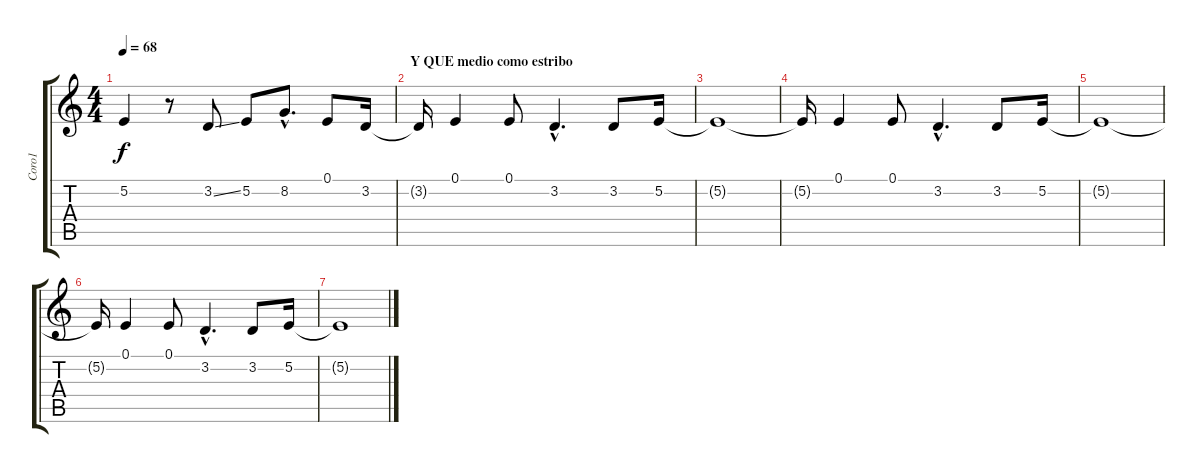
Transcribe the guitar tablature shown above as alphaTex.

\track ("Coro1" "Coro1") {instrument lead6voice}
\staff {score tabs}
\tuning (E4 B3 G3 D3 A2 E2) {hide}
\ts (4 4)
\tempo 68
\clef g2
\ks c
5.2{t}.4{dy f} r.8 3.2{ss}.8 5.2.8 8.2{hac}.8{d} 0.1.8 3.2.16 |
\section ("" "Y QUE medio como estribo")
3.2{t}.16 0.1.4 0.1.8 3.2{hac}.4{d} 3.2.8 5.2.16 |
5.2{t}.1 |
5.2{t}.16 0.1.4 0.1.8 3.2{hac}.4{d} 3.2.8 5.2.16 |
5.2{t}.1 |
5.2{t}.16 0.1.4 0.1.8 3.2{hac}.4{d} 3.2.8 5.2.16 |
5.2{t}.1
